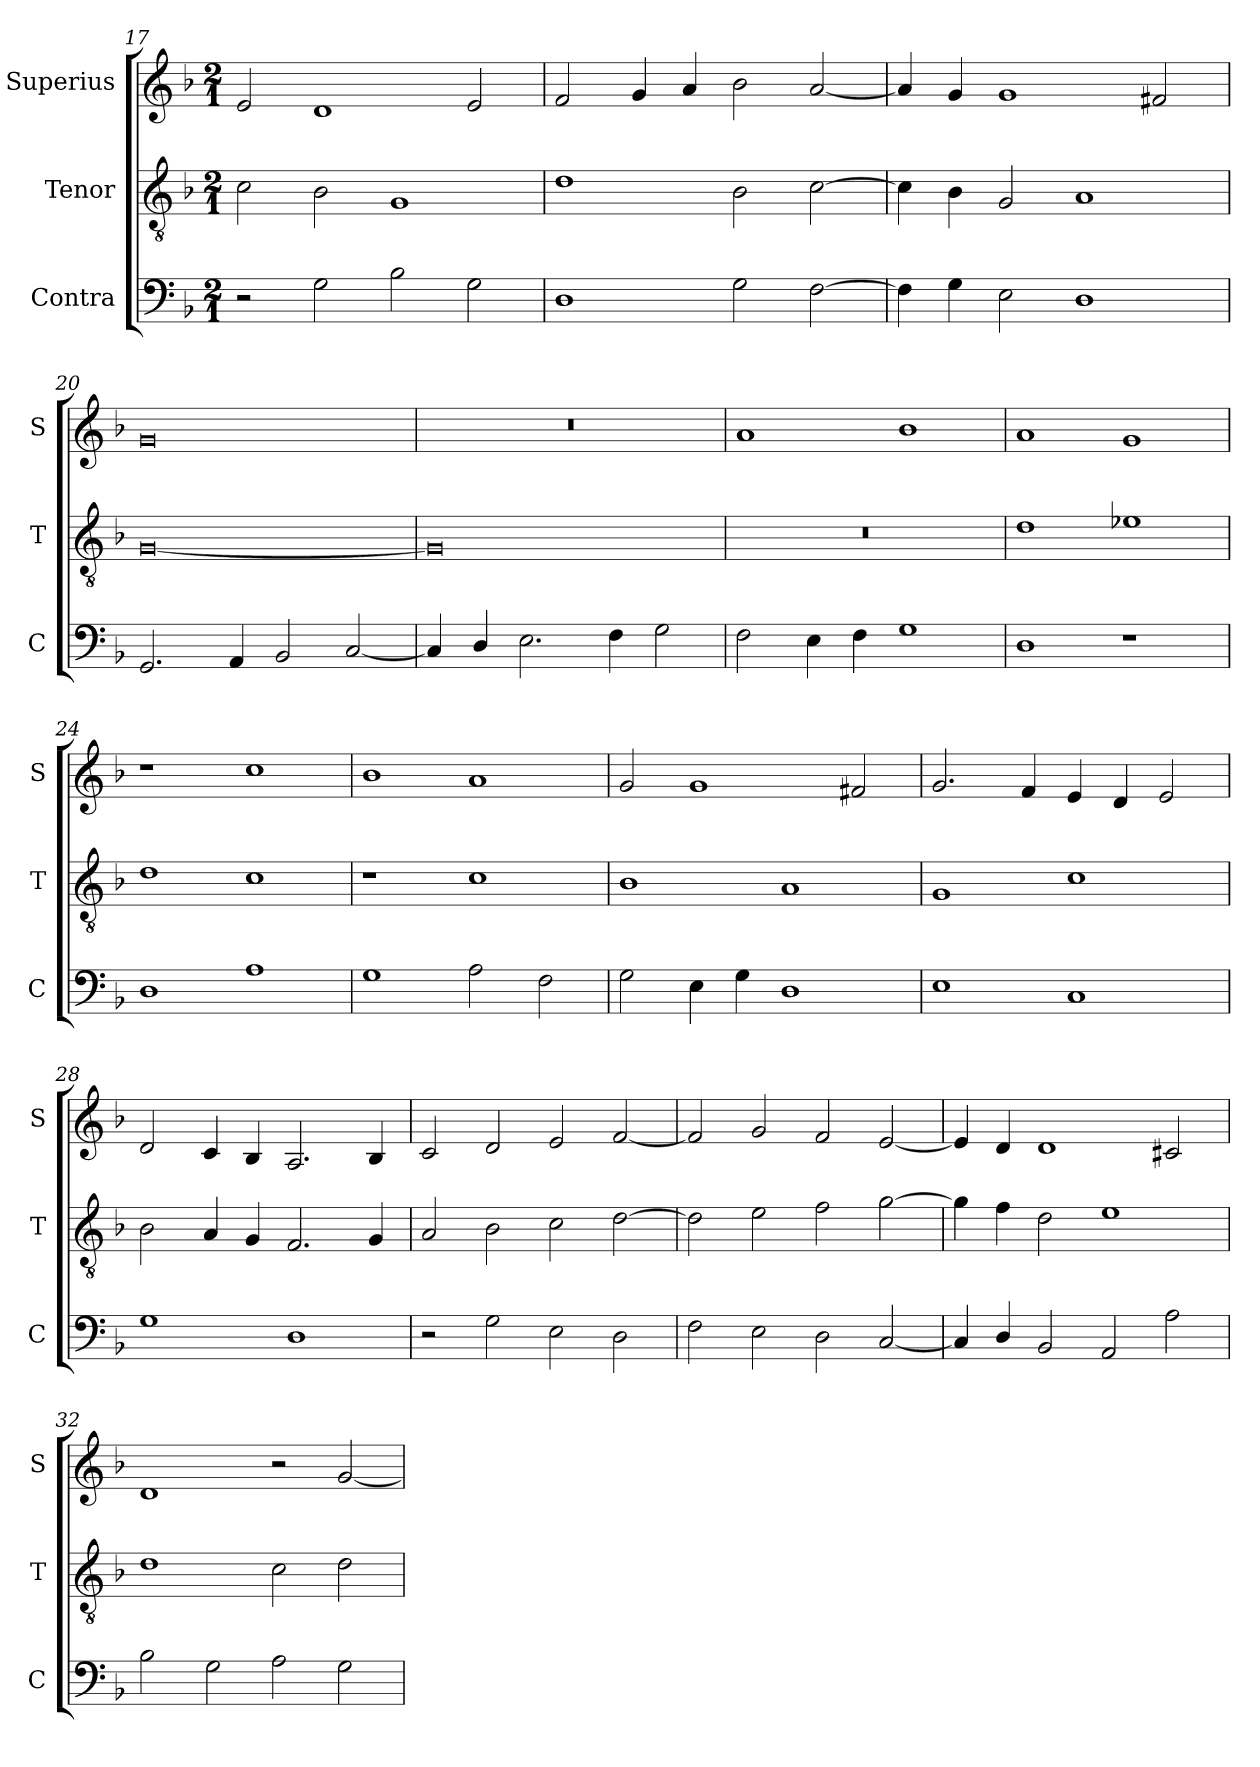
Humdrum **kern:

**kern	**kern	**kern
*part3	*part2	*part1
*staff3	*staff2	*staff1
*I"Contra	*I"Tenor	*I"Superius
*I'C	*I'T	*I'S
*clefF4	*clefGv2	*clefG2
*k[b-]	*k[b-]	*k[b-]
*M2/1	*M2/1	*M2/1
=17	=17	=17
2r	2c\	2e/
2G\	2B-\	1d/
2B-\	1G/	.
2G\	.	2e/
=18	=18	=18
1D\	1d\	2f/
.	.	4g/
.	.	4a/
2G\	2B-\	2b-\
[2F\	[2c\	[2a/
=19	=19	=19
4F\]	4c\]	4a/]
4G\	4B-\	4g/
2E\	2G/	1g/
1D\	1A/	.
.	.	2f#X/
=20	=20	=20
2.GG/	[0G	0g
4AA/	.	.
2BB-/	.	.
[2C/	.	.
=21	=21	=21
4C/]	0G]	0r
4D/	.	.
2.E\	.	.
4F\	.	.
2G\	.	.
=22	=22	=22
2F\	0r	1a/
4E\	.	.
4F\	.	.
1G\	.	1b-\
=23	=23	=23
1D\	1d\	1a/
1r	1e-X\	1g/
=24	=24	=24
1D\	1d\	1r
1A\	1c\	1cc\
=25	=25	=25
1G\	1r	1b-\
2A\	1c\	1a/
2F\	.	.
=26	=26	=26
2G\	1B-\	2g/
4E\	.	1g/
4G\	.	.
1D\	1A/	.
.	.	2f#X/
=27	=27	=27
1E\	1G/	2.g/
.	.	4f/
1C/	1c\	4e/
.	.	4d/
.	.	2e/
=28	=28	=28
1G\	2B-\	2d/
.	4A/	4c/
.	4G/	4B-/
1D\	2.F/	2.A/
.	4G/	4B-/
=29	=29	=29
2r	2A/	2c/
2G\	2B-\	2d/
2E\	2c\	2e/
2D\	[2d\	[2f/
=30	=30	=30
2F\	2d\]	2f/]
2E\	2e\	2g/
2D\	2f\	2f/
[2C/	[2g\	[2e/
=31	=31	=31
4C/]	4g\]	4e/]
4D/	4f\	4d/
2BB-/	2d\	1d/
2AA/	1e\	.
2A\	.	2c#X/
=32	=32	=32
2B-\	1d\	1d/
2G\	.	.
2A\	2c\	2r
2G\	2d\	[2g/
=	=	=
*-	*-	*-
